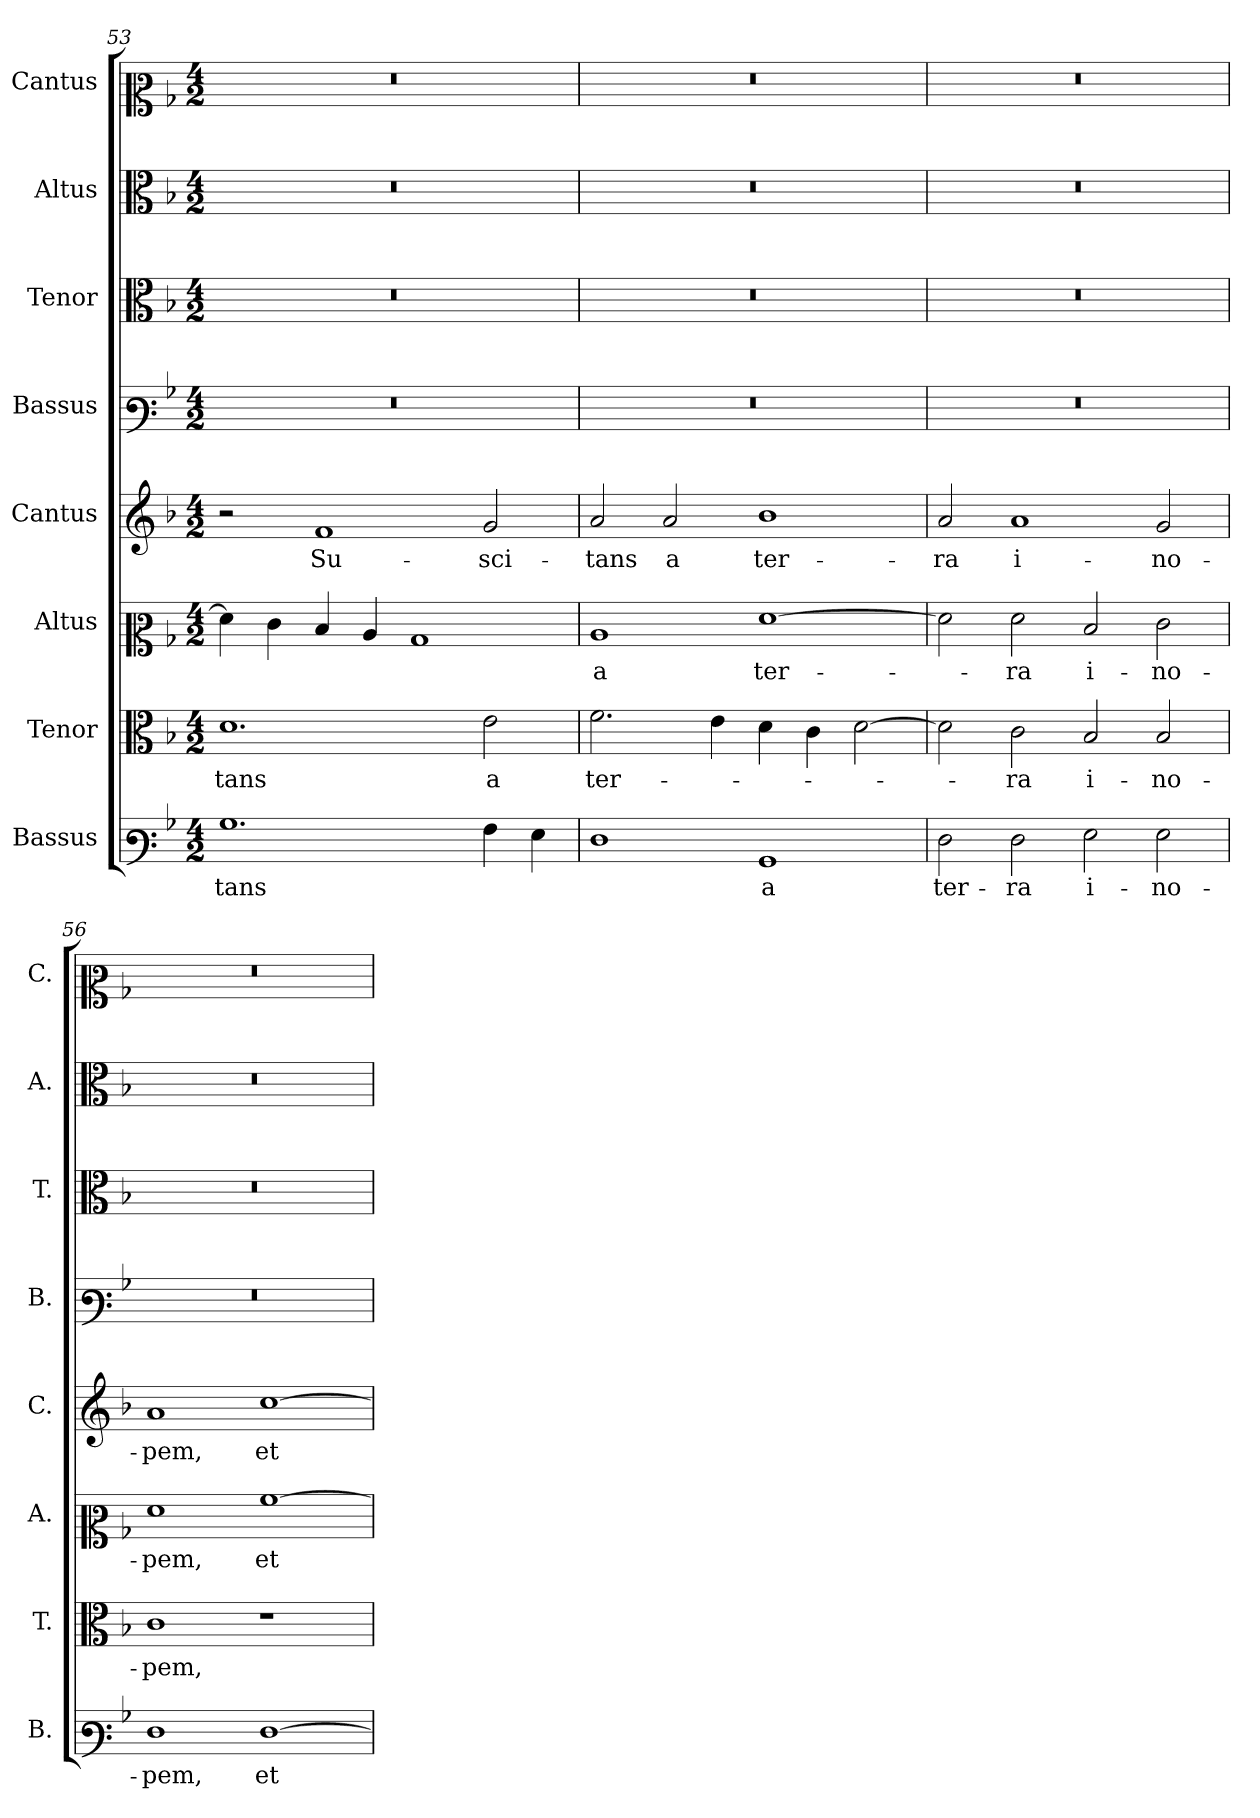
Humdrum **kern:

**kern	**text	**kern	**text	**kern	**text	**kern	**text	**kern	**kern	**kern	**kern
*part8	*part8	*part7	*part7	*part6	*part6	*part5	*part5	*part4	*part3	*part2	*part1
*staff8	*staff8	*staff7	*staff7	*staff6	*staff6	*staff5	*staff5	*staff4	*staff3	*staff2	*staff1
*I"Bassus	*	*I"Tenor	*	*I"Altus	*	*I"Cantus	*	*I"Bassus	*I"Tenor	*I"Altus	*I"Cantus
*I'B.	*	*I'T.	*	*I'A.	*	*I'C.	*	*I'B.	*I'T.	*I'A.	*I'C.
*clefF3	*	*clefC3	*	*clefC2	*	*clefG2	*	*clefF3	*clefC3	*clefC3	*clefC2
*k[b-]	*	*k[b-]	*	*k[b-]	*	*k[b-]	*	*k[b-]	*k[b-]	*k[b-]	*k[b-]
*M4/2	*	*M4/2	*	*M4/2	*	*M4/2	*	*M4/2	*M4/2	*M4/2	*M4/2
=53	=53	=53	=53	=53	=53	=53	=53	=53	=53	=53	=53
!	!	!	!	!	!	!	!	!LO:N:vis=1	!LO:N:vis=1	!LO:N:vis=1	!LO:N:vis=1
1.B-	-tans	1.d	-tans	4f\]	.	2r	.	0r	0r	0r	0r
.	.	.	.	4e\	.	.	.	.	.	.	.
.	.	.	.	4d/	.	1f	Su-	.	.	.	.
.	.	.	.	4c/	.	.	.	.	.	.	.
.	.	.	.	1B-	.	.	.	.	.	.	.
4A\	.	2e\	a	.	.	2g/	-sci-	.	.	.	.
4G\	.	.	.	.	.	.	.	.	.	.	.
=54	=54	=54	=54	=54	=54	=54	=54	=54	=54	=54	=54
!	!	!	!	!	!	!	!	!LO:N:vis=1	!LO:N:vis=1	!LO:N:vis=1	!LO:N:vis=1
1F	.	2.f\	ter-	1c	a	2a/	-tans	0r	0r	0r	0r
.	.	.	.	.	.	2a/	a	.	.	.	.
.	.	4e\	.	.	.	.	.	.	.	.	.
1BB-	a	4d\	.	[1f	ter-	1b-	ter-	.	.	.	.
.	.	4c\	.	.	.	.	.	.	.	.	.
.	.	[2d\	.	.	.	.	.	.	.	.	.
=55	=55	=55	=55	=55	=55	=55	=55	=55	=55	=55	=55
!	!	!	!	!	!	!	!	!LO:N:vis=1	!LO:N:vis=1	!LO:N:vis=1	!LO:N:vis=1
2F\	ter-	2d\]	.	2f\]	.	2a/	-ra	0r	0r	0r	0r
2F\	-ra	2c\	-ra	2f\	ra	1a	i-	.	.	.	.
2G\	i-	2B-/	i-	2d/	i-	.	.	.	.	.	.
2G\	-no-	2B-/	-no-	2e\	-no-	2g/	-no-	.	.	.	.
=56	=56	=56	=56	=56	=56	=56	=56	=56	=56	=56	=56
!	!	!	!	!	!	!	!	!LO:N:vis=1	!LO:N:vis=1	!LO:N:vis=1	!LO:N:vis=1
1F	-pem,	1c	-pem,	1f	-pem,	1a	-pem,	0r	0r	0r	0r
[1F	et	1r	.	[1a	et	[1cc	et	.	.	.	.
=	=	=	=	=	=	=	=	=	=	=	=
*-	*-	*-	*-	*-	*-	*-	*-	*-	*-	*-	*-
